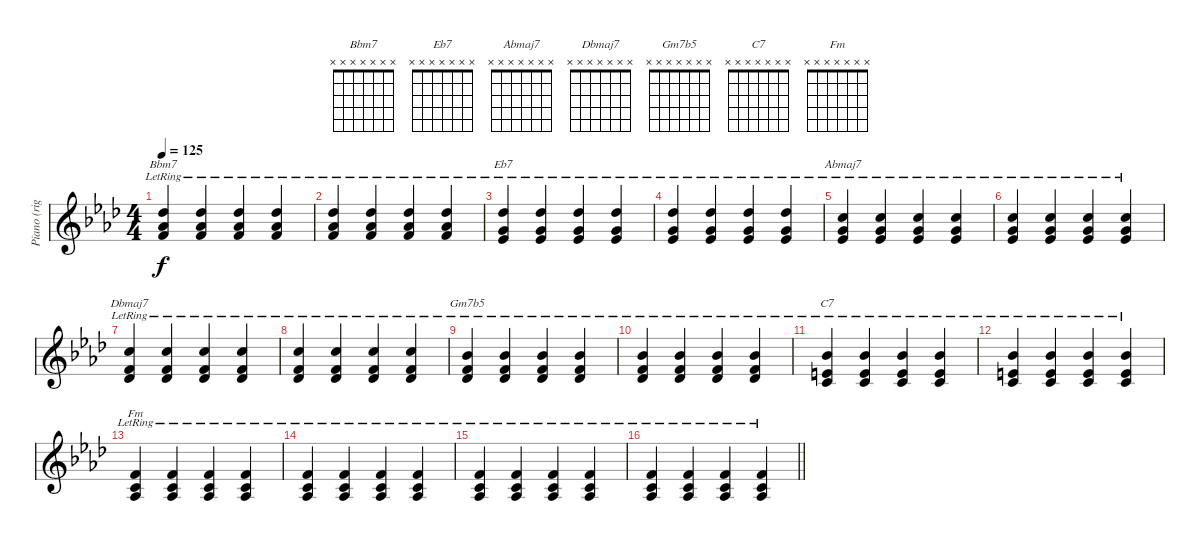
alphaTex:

\track ("Piano (right hand)" "Piano (rig") {instrument acousticgrandpiano}
\staff {score}
\tuning (E4 B3 G3 D3 A2 E2 B1) {hide}
\chord ("Bbm7" x x x x x x x)
\chord ("Eb7" x x x x x x x)
\chord ("Abmaj7" x x x x x x x)
\chord ("Dbmaj7" x x x x x x x)
\chord ("Gm7b5" x x x x x x x)
\chord ("C7" x x x x x x x)
\chord ("Fm" x x x x x x x)
\ts (4 4)
\tempo 125
\clef g2
\ks fminor
(9.1{lr} 9.2{lr} 10.3{lr}).4{ch "Bbm7" dy f} (9.1{lr} 9.2{lr} 10.3{lr}).4 (9.1{lr} 9.2{lr} 10.3{lr}).4 (9.1{lr} 9.2{lr} 10.3{lr}).4 |
(9.1{lr} 9.2{lr} 10.3{lr}).4 (9.1{lr} 9.2{lr} 10.3{lr}).4 (9.1{lr} 9.2{lr} 10.3{lr}).4 (9.1{lr} 9.2{lr} 10.3{lr}).4 |
(9.1{lr} 8.2{lr} 8.3{lr}).4{ch "Eb7"} (9.1{lr} 8.2{lr} 8.3{lr}).4 (9.1{lr} 8.2{lr} 8.3{lr}).4 (9.1{lr} 8.2{lr} 8.3{lr}).4 |
(9.1{lr} 8.2{lr} 8.3{lr}).4 (9.1{lr} 8.2{lr} 8.3{lr}).4 (9.1{lr} 8.2{lr} 8.3{lr}).4 (9.1{lr} 8.2{lr} 8.3{lr}).4 |
(8.1{lr} 8.2{lr} 8.3{lr}).4{ch "Abmaj7"} (8.1{lr} 8.2{lr} 8.3{lr}).4 (8.1{lr} 8.2{lr} 8.3{lr}).4 (8.1{lr} 8.2{lr} 8.3{lr}).4 |
(8.1{lr} 8.2{lr} 8.3{lr}).4 (8.1{lr} 8.2{lr} 8.3{lr}).4 (8.1{lr} 8.2{lr} 8.3{lr}).4 (8.1{lr} 8.2{lr} 8.3{lr}).4 |
(8.1{lr} 6.2{lr} 6.3{lr}).4{ch "Dbmaj7"} (8.1{lr} 6.2{lr} 6.3{lr}).4 (8.1{lr} 6.2{lr} 6.3{lr}).4 (8.1{lr} 6.2{lr} 6.3{lr}).4 |
(8.1{lr} 6.2{lr} 6.3{lr}).4 (8.1{lr} 6.2{lr} 6.3{lr}).4 (8.1{lr} 6.2{lr} 6.3{lr}).4 (8.1{lr} 6.2{lr} 6.3{lr}).4 |
(6.1{lr} 6.2{lr} 6.3{lr}).4{ch "Gm7b5"} (6.1{lr} 6.2{lr} 6.3{lr}).4 (6.1{lr} 6.2{lr} 6.3{lr}).4 (6.1{lr} 6.2{lr} 6.3{lr}).4 |
(6.1{lr} 6.2{lr} 6.3{lr}).4 (6.1{lr} 6.2{lr} 6.3{lr}).4 (6.1{lr} 6.2{lr} 6.3{lr}).4 (6.1{lr} 6.2{lr} 6.3{lr}).4 |
(6.1{lr} 5.2{lr} 5.3{lr}).4{ch "C7"} (6.1{lr} 5.2{lr} 5.3{lr}).4 (6.1{lr} 5.2{lr} 5.3{lr}).4 (6.1{lr} 5.2{lr} 5.3{lr}).4 |
(6.1{lr} 5.2{lr} 5.3{lr}).4 (6.1{lr} 5.2{lr} 5.3{lr}).4 (6.1{lr} 5.2{lr} 5.3{lr}).4 (6.1{lr} 5.2{lr} 5.3{lr}).4 |
(1.1{lr} 1.2{lr} 1.3{lr}).4{ch "Fm"} (1.1{lr} 1.2{lr} 1.3{lr}).4 (1.1{lr} 1.2{lr} 1.3{lr}).4 (1.1{lr} 1.2{lr} 1.3{lr}).4 |
(1.1{lr} 1.2{lr} 1.3{lr}).4 (1.1{lr} 1.2{lr} 1.3{lr}).4 (1.1{lr} 1.2{lr} 1.3{lr}).4 (1.1{lr} 1.2{lr} 1.3{lr}).4 |
(1.1{lr} 1.2{lr} 1.3{lr}).4 (1.1{lr} 1.2{lr} 1.3{lr}).4 (1.1{lr} 1.2{lr} 1.3{lr}).4 (1.1{lr} 1.2{lr} 1.3{lr}).4 |
\barLineRight lightlight
(1.1{lr} 1.2{lr} 1.3{lr}).4 (1.1{lr} 1.2{lr} 1.3{lr}).4 (1.1{lr} 1.2{lr} 1.3{lr}).4 (1.1{lr} 1.2{lr} 1.3{lr}).4
